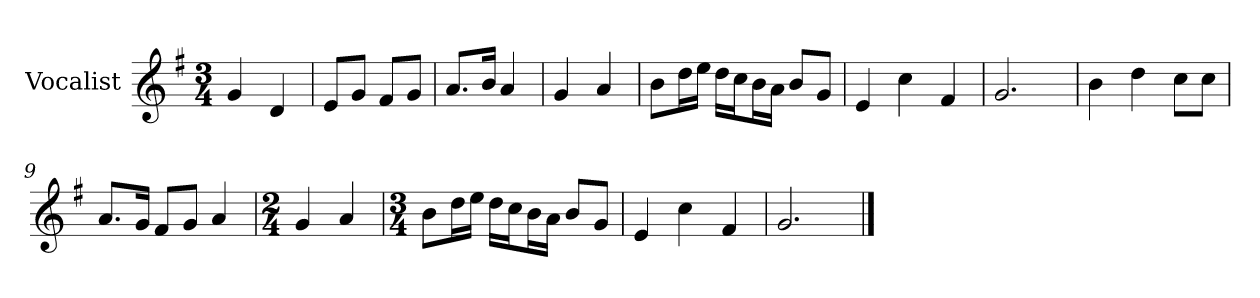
**kern
*part1
*staff1
*I"Vocalist
*k[f#]
*G:
*M3/4
=1
4g
4d
=2
8eL
8gJ
8f#L
8gJ
=3
8.aL
16bJk
4a
=4
4g
4a
=5
8bL
16ddL
16eeJJ
16ddLL
16ccJ
16bL
16aJJ
8bL
8gJ
=6
4e
4cc
4f#
=7
2.g
=8
4b
4dd
8ccL
8ccJ
=9
8.aL
16gJk
8f#L
8gJ
4a
=10
*M2/4
4g
4a
=11
*M3/4
8bL
16ddL
16eeJJ
16ddLL
16ccJ
16bL
16aJJ
8bL
8gJ
=12
4e
4cc
4f#
=13
2.g
==
*-
